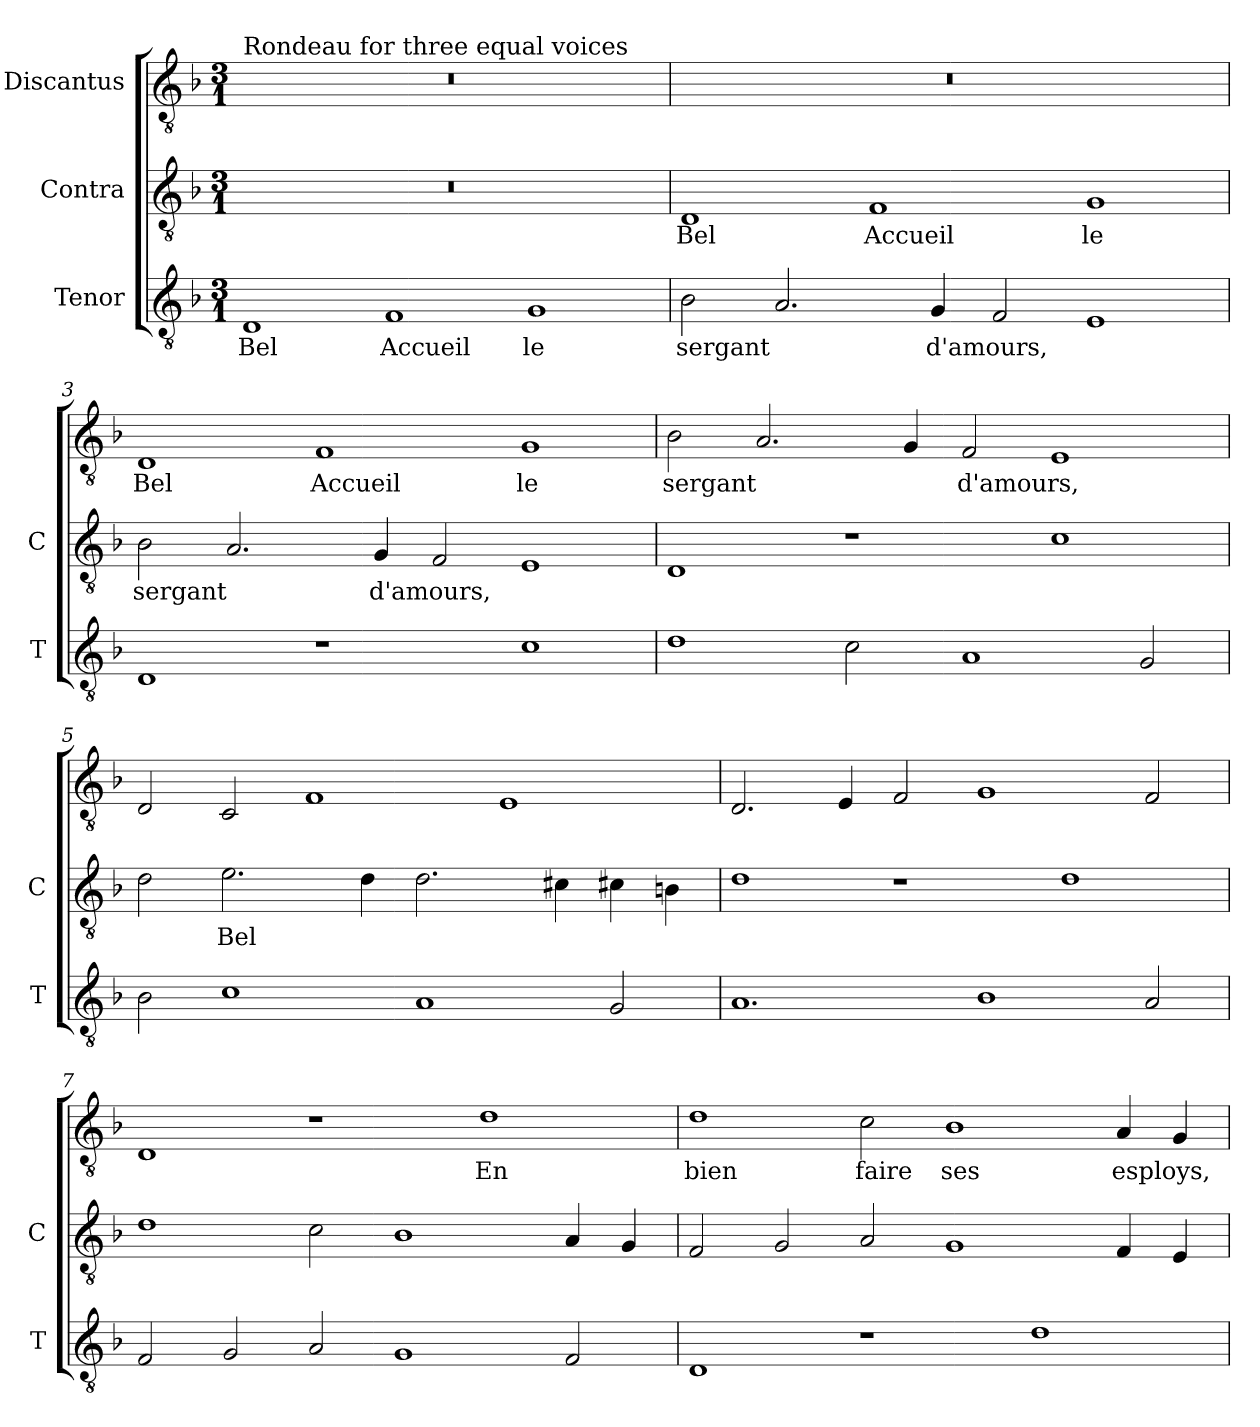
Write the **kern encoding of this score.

**kern	**text	**kern	**text	**kern	**text
*part3	*part3	*part2	*part2	*part1	*part1
*staff3	*staff3	*staff2	*staff2	*staff1	*staff1
*I"Tenor	*	*I"Contra	*	*I"Discantus	*
*I'T	*	*I'C	*	*	*
*clefGv2	*	*clefGv2	*	*clefGv2	*
*k[b-]	*	*k[b-]	*	*k[b-]	*
*M3/1	*	*M3/1	*	*M3/1	*
=1	=1	=1	=1	=1	=1
!	!	!	!	!LO:TX:a:t=Rondeau for three equal voices	!
1D	Bel	0.r	.	0.r	.
1F	Accueil	.	.	.	.
1G	le	.	.	.	.
=2	=2	=2	=2	=2	=2
2B-\	sergant	1D	Bel	0.r	.
2.A/	.	.	.	.	.
.	.	1F	Accueil	.	.
4G/	d'amours,	.	.	.	.
2F/	.	.	.	.	.
1E	.	1G	le	.	.
=3	=3	=3	=3	=3	=3
1D	.	2B-\	sergant	1D	Bel
.	.	2.A/	.	.	.
1r	.	.	.	1F	Accueil
.	.	4G/	d'amours,	.	.
.	.	2F/	.	.	.
1c	.	1E	.	1G	le
=4	=4	=4	=4	=4	=4
1d	.	1D	.	2B-\	sergant
.	.	.	.	2.A/	.
2c\	.	1r	.	.	.
.	.	.	.	4G/	.
1A	.	.	.	2F/	d'amours,
.	.	1c	.	1E	.
2G/	.	.	.	.	.
=5	=5	=5	=5	=5	=5
2B-\	.	2d\	.	2D/	.
1c	.	2.e\	Bel	2C/	.
.	.	.	.	1F	.
.	.	4d\	.	.	.
1A	.	2.d\	.	.	.
.	.	.	.	1E	.
.	.	4c#X\	.	.	.
2G/	.	4c#X\	.	.	.
.	.	4Bn\	.	.	.
=6	=6	=6	=6	=6	=6
1.A	.	1d	.	2.D/	.
.	.	.	.	4E/	.
.	.	1r	.	2F/	.
1B-	.	.	.	1G	.
.	.	1d	.	.	.
2A/	.	.	.	2F/	.
=7	=7	=7	=7	=7	=7
2F/	.	1d	.	1D	.
2G/	.	.	.	.	.
2A/	.	2c\	.	1r	.
1G	.	1B-	.	.	.
.	.	.	.	1d	En
2F/	.	4A/	.	.	.
.	.	4G/	.	.	.
=8	=8	=8	=8	=8	=8
1D	.	2F/	.	1d	bien
.	.	2G/	.	.	.
1r	.	2A/	.	2c\	faire
.	.	1G	.	1B-	ses
1d	.	.	.	.	.
.	.	4F/	.	4A/	esploys,
.	.	4E/	.	4G/	.
=	=	=	=	=	=
*-	*-	*-	*-	*-	*-
